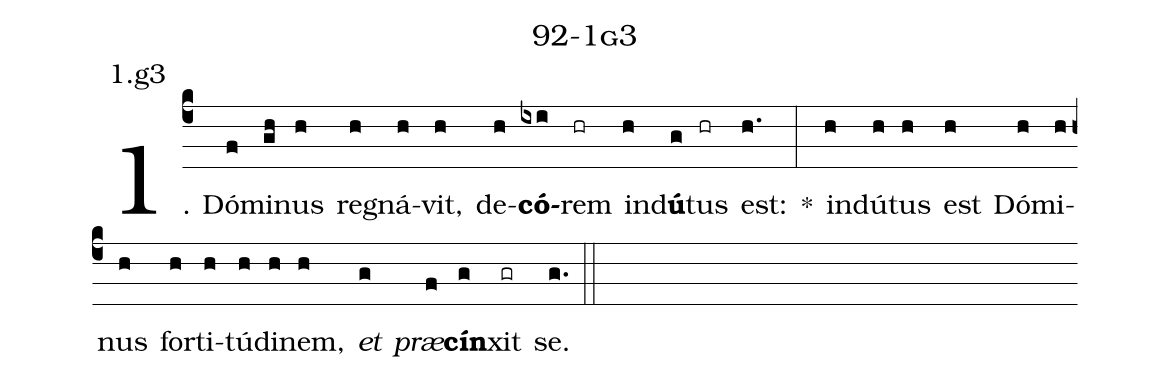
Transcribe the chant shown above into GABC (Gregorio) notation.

name: 92-1g3;
annotation: 1.g3;
%%
(c4)1. Dó(f)mi(gh)nus(h) re(h)gná(h)vit,(h) de(h)<b>có</b>(ixi)rem(hr) ind(h)<b>ú</b>(g)tus(hr) est:(h.) *(:) ind(h)ú(h)tus(h) est(h) Dó(h)mi(h)nus(h) for(h)ti(h)tú(h)di(h)nem,(h) <i>et</i>(g) <i>præ</i>(f)<b>cín</b>(g)xit(gr) se.(g.) (::)
